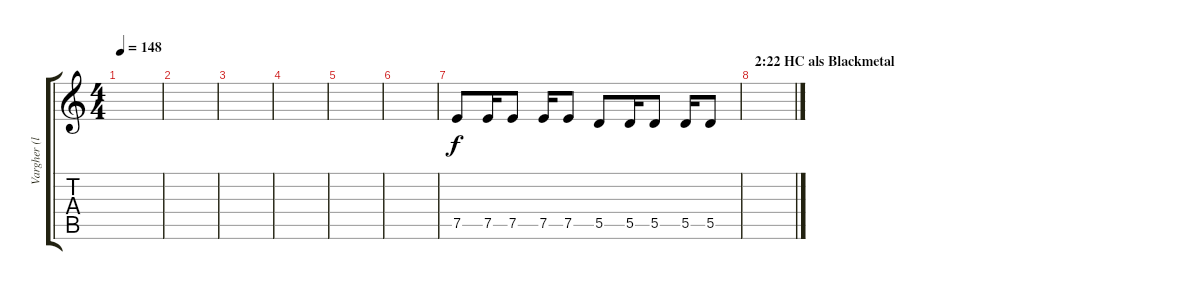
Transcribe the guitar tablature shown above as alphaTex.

\track ("Vargher (left)" "Vargher (l") {instrument overdrivenguitar}
\staff {score tabs}
\tuning (E4 B3 G3 D3 A2 E2) {hide}
\ts (4 4)
\tempo 148
\clef g2
\ks c
|
|
|
|
|
|
7.5.8 7.5.16 7.5.8 7.5.16 7.5.8 5.5.8 5.5.16 5.5.8 5.5.16 5.5.8 |
\section ("" "2:22 HC als Blackmetal")
